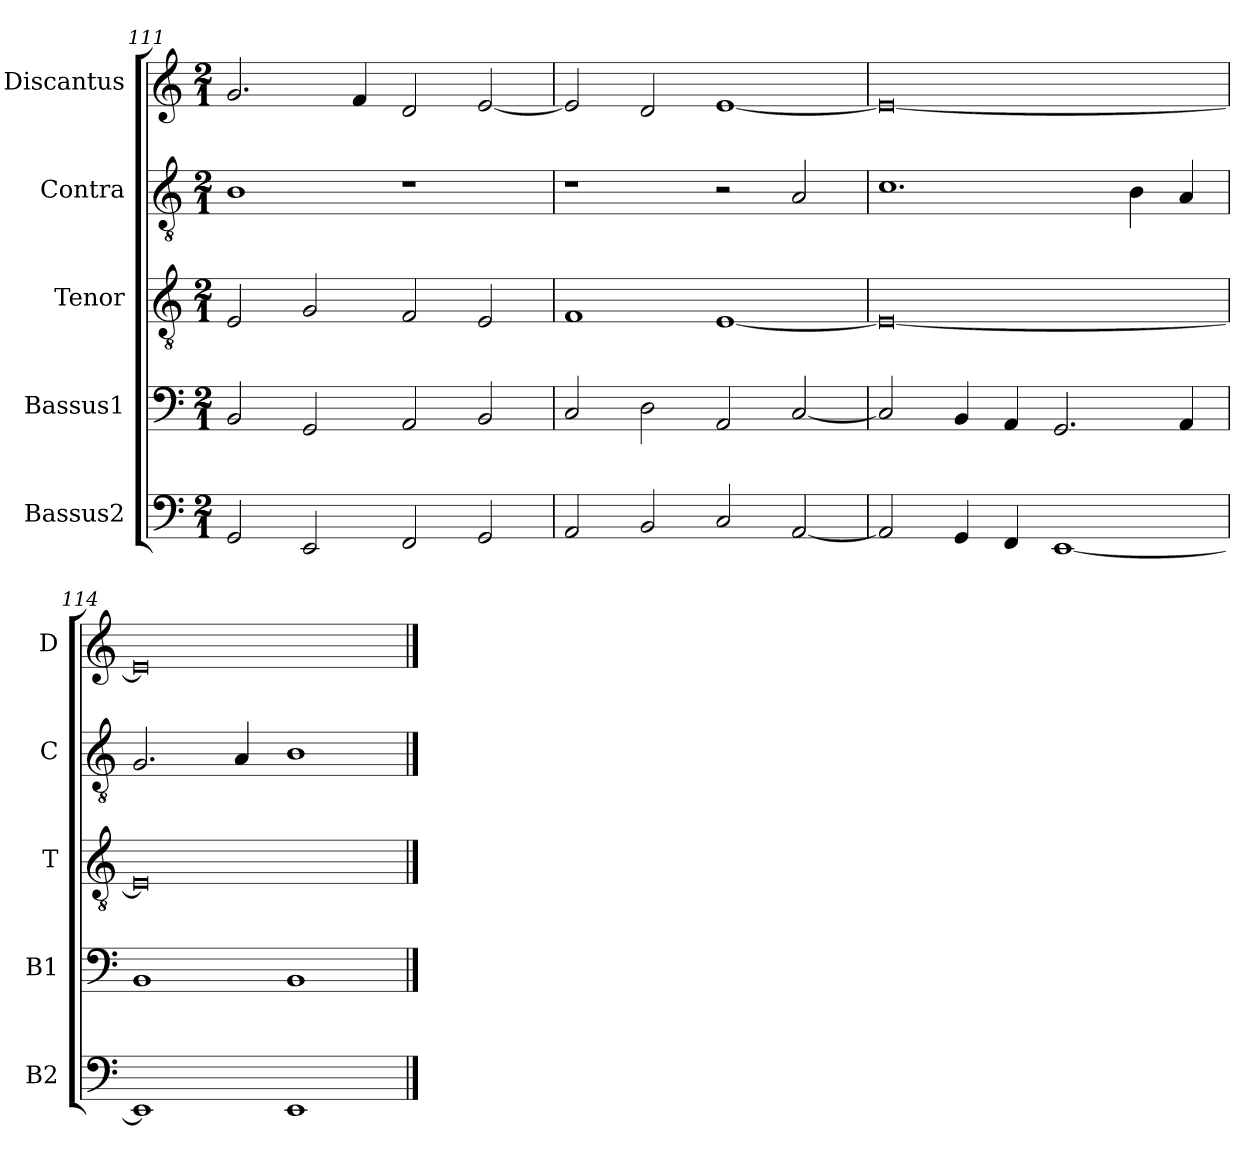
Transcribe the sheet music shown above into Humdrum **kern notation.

**kern	**kern	**kern	**kern	**kern
*part5	*part4	*part3	*part2	*part1
*staff5	*staff4	*staff3	*staff2	*staff1
*I"Bassus2	*I"Bassus1	*I"Tenor	*I"Contra	*I"Discantus
*I'B2	*I'B1	*I'T	*I'C	*I'D
*clefF4	*clefF4	*clefGv2	*clefGv2	*clefG2
*k[]	*k[]	*k[]	*k[]	*k[]
*M2/1	*M2/1	*M2/1	*M2/1	*M2/1
=111	=111	=111	=111	=111
2GG/	2BB/	2E/	1B	2.g/
2EE/	2GG/	2G/	.	.
.	.	.	.	4f/
2FF/	2AA/	2F/	1r	2d/
2GG/	2BB/	2E/	.	[2e/
=112	=112	=112	=112	=112
2AA/	2C/	1F	1r	2e/]
2BB/	2D\	.	.	2d/
2C/	2AA/	[1E	2r	[1e
[2AA/	[2C/	.	2A/	.
=113	=113	=113	=113	=113
2AA/]	2C/]	0E_	1.c	0e_
4GG/	4BB/	.	.	.
4FF/	4AA/	.	.	.
[1EE	2.GG/	.	.	.
.	.	.	4B\	.
.	4AA/	.	4A/	.
=114	=114	=114	=114	=114
1EE]	1BB	0E]	2.G/	0e]
.	.	.	4A/	.
1EE	1BB	.	1B	.
==	==	==	==	==
*-	*-	*-	*-	*-
